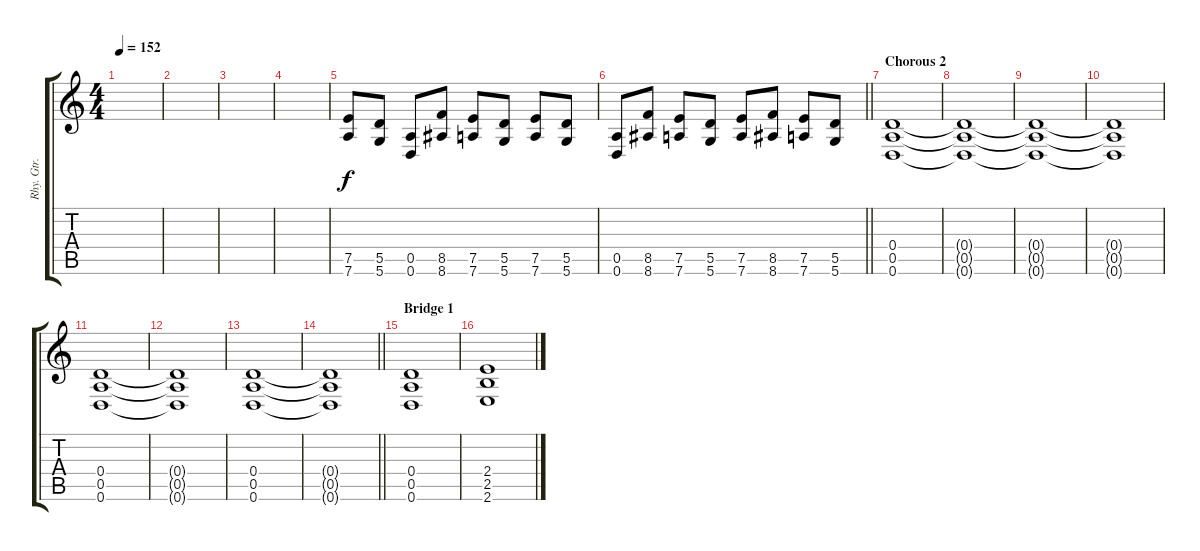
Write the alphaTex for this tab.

\track ("Rhy. Gtr. 2" "Rhy. Gtr. ") {instrument distortionguitar}
\staff {score tabs}
\tuning (E4 B3 G3 D3 A2 D2) {hide}
\ts (4 4)
\tempo 152
\clef g2
\ks c
|
|
|
|
(7.5 7.6).8{volume 5 instrument distortionguitar} (5.5 5.6).8 (0.5 0.6).8 (8.5 8.6).8 (7.5 7.6).8 (5.5 5.6).8 (7.5 7.6).8 (5.5 5.6).8 |
\barLineRight lightlight
(0.5 0.6).8 (8.5 8.6).8 (7.5 7.6).8 (5.5 5.6).8 (7.5 7.6).8 (8.5 8.6).8 (7.5 7.6).8 (5.5 5.6).8 |
\section ("" "Chorous 2")
(0.4 0.5 0.6).1{volume 4} |
(0.4{t} 0.5{t} 0.6{t}).1 |
(0.4{t} 0.5{t} 0.6{t}).1 |
(0.4{t} 0.5{t} 0.6{t}).1 |
(0.4 0.5 0.6).1 |
(0.4{t} 0.5{t} 0.6{t}).1 |
(0.4 0.5 0.6).1 |
\barLineRight lightlight
(0.4{t} 0.5{t} 0.6{t}).1 |
\section ("" "Bridge 1")
(0.4 0.5 0.6).1{volume 5} |
(2.4 2.5 2.6).1
